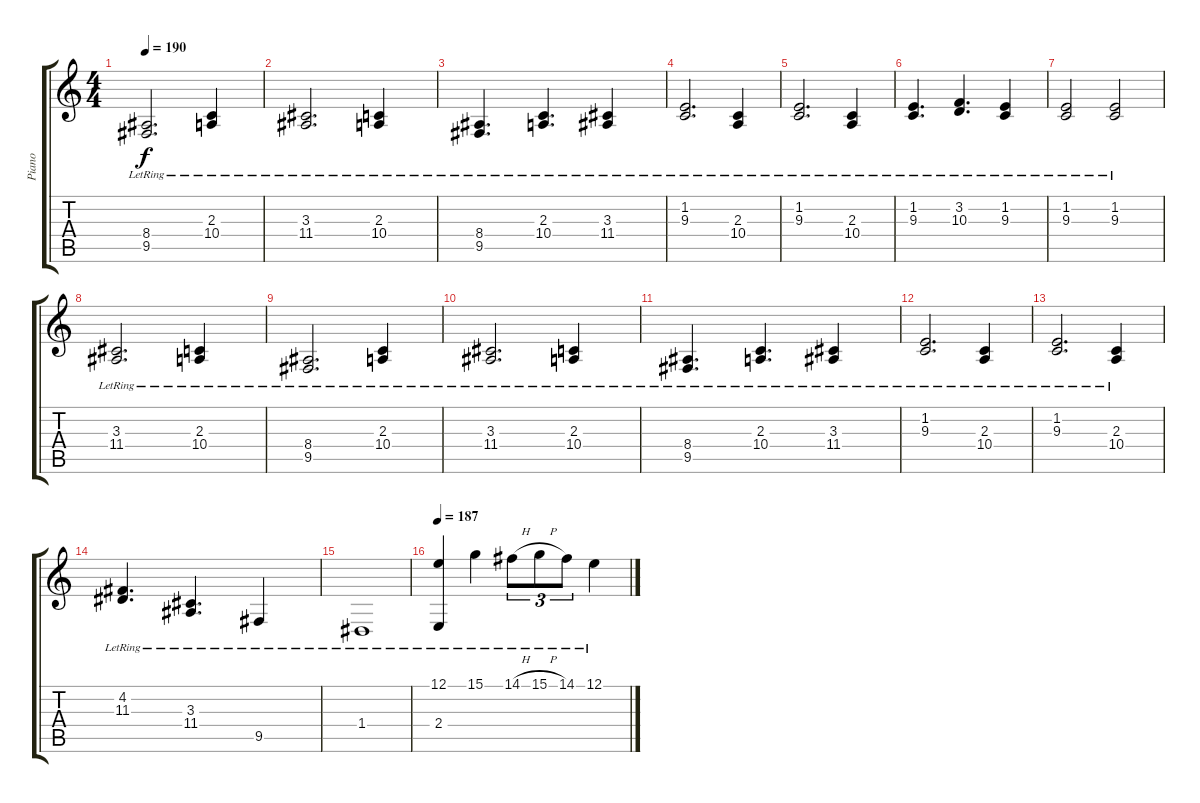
\track ("Piano" "Piano") {instrument brightacousticpiano}
\staff {score tabs}
\tuning (E4 B3 G3 D3 A2 E2) {hide}
\ts (4 4)
\tempo 190
\clef g2
\ks c
(8.4{lr} 9.5).2{d dy f} (2.3 10.4{lr}).4 |
(3.3 11.4{lr}).2{d} (2.3 10.4{lr}).4 |
(8.4{lr} 9.5).4{d} (2.3 10.4{lr}).4{d} (3.3 11.4{lr}).4 |
(1.2 9.3{lr}).2{d} (2.3 10.4{lr}).4 |
(1.2 9.3{lr}).2{d} (2.3 10.4{lr}).4 |
(1.2 9.3{lr}).4{d} (3.2 10.3{lr}).4{d} (1.2 9.3{lr}).4 |
(1.2 9.3{lr}).2 (1.2 9.3{lr}).2 |
(3.3 11.4{lr}).2{d} (2.3 10.4{lr}).4 |
(8.4{lr} 9.5).2{d} (2.3 10.4{lr}).4 |
(3.3 11.4{lr}).2{d} (2.3 10.4{lr}).4 |
(8.4{lr} 9.5).4{d} (2.3 10.4{lr}).4{d} (3.3 11.4{lr}).4 |
(1.2 9.3{lr}).2{d} (2.3 10.4{lr}).4 |
(1.2 9.3{lr}).2{d} (2.3 10.4{lr}).4 |
(4.2{lr} 11.3{lr}).4{d} (3.3{lr} 11.4{lr}).4{d} 9.5{lr}.4 |
1.4{lr}.1 |
\tempo 187
(12.1{lr} 2.4{lr}).4{volume 16 instrument brightacousticpiano} 15.1{lr}.4 14.1{h lr}.8{tu (3 2)} 15.1{h lr}.8{tu (3 2)} 14.1{lr}.8{tu (3 2)} 12.1{lr}.4
